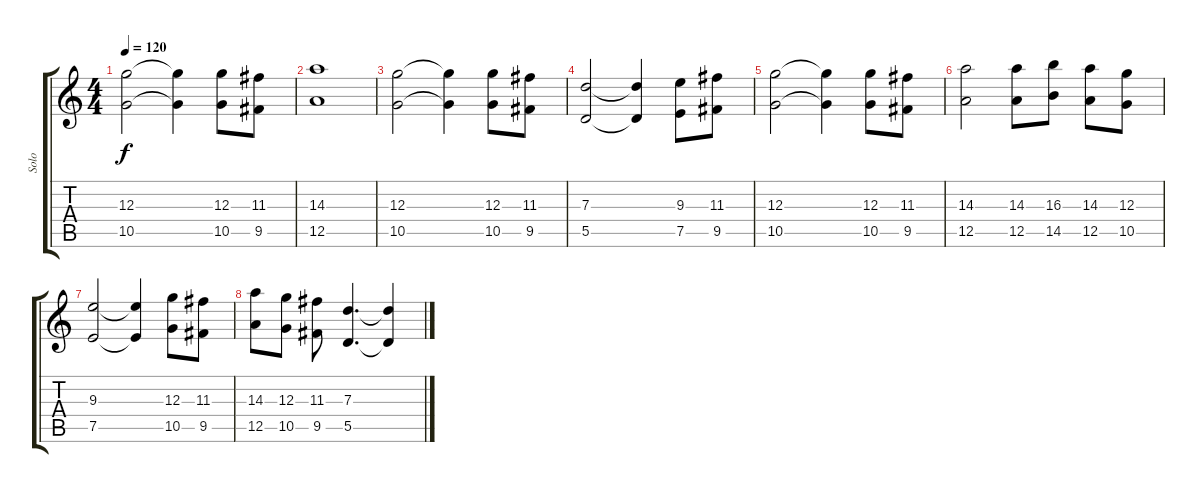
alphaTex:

\track ("Solo" "Solo") {instrument distortionguitar}
\staff {score tabs}
\tuning (E4 B3 G3 D3 A2 E2) {hide}
\ts (4 4)
\tempo 120
\clef g2
\ks c
(12.3 10.5).2{dy f} (12.3{t} 10.5{t}).4 (12.3 10.5).8 (11.3 9.5).8 |
(14.3 12.5).1 |
(12.3 10.5).2 (12.3{t} 10.5{t}).4 (12.3 10.5).8 (11.3 9.5).8 |
(7.3 5.5).2 (7.3{t} 5.5{t}).4 (9.3 7.5).8 (11.3 9.5).8 |
(12.3 10.5).2 (12.3{t} 10.5{t}).4 (12.3 10.5).8 (11.3 9.5).8 |
(14.3 12.5).2 (14.3 12.5).8 (16.3 14.5).8 (14.3 12.5).8 (12.3 10.5).8 |
(9.3 7.5).2 (9.3{t} 7.5{t}).4 (12.3 10.5).8 (11.3 9.5).8 |
(14.3 12.5).8 (12.3 10.5).8 (11.3 9.5).8 (7.3 5.5).4{d} (7.3{t} 5.5{t}).4
